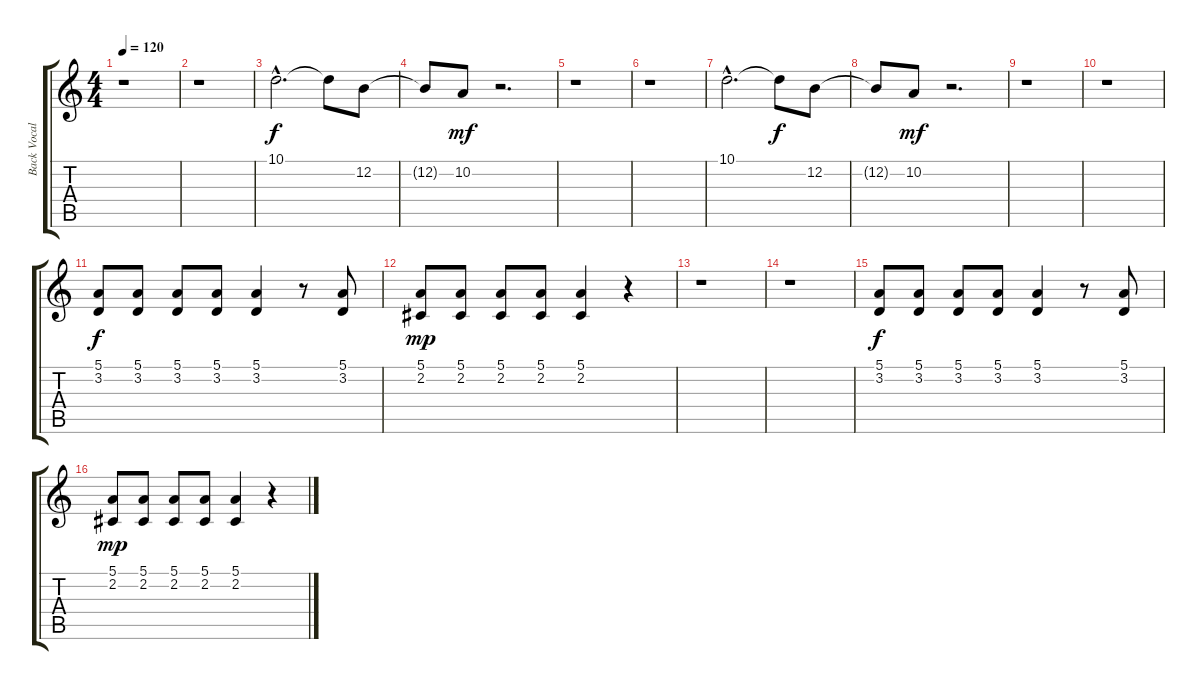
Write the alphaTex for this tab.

\track ("Back Vocals" "Back Vocal") {instrument choiraahs}
\staff {score tabs}
\tuning (E4 B3 G3 D3 A2 E2) {hide}
\ts (4 4)
\tempo 120
\clef g2
\ks c
r.1{dy f} |
r.1 |
10.1{hac}.2{d} 10.1{t}.8 12.2.8 |
12.2{t}.8 10.2.8{dy mf} r.2{d} |
r.1 |
r.1 |
10.1{hac}.2{d} 10.1{t}.8{dy f} 12.2.8 |
12.2{t}.8 10.2.8{dy mf} r.2{d} |
r.1 |
r.1 |
(5.1 3.2).8{dy f} (5.1 3.2).8 (5.1 3.2).8 (5.1 3.2).8 (5.1 3.2).4 r.8 (5.1 3.2).8 |
(5.1 2.2).8{dy mp} (5.1 2.2).8 (5.1 2.2).8 (5.1 2.2).8 (5.1 2.2).4 r.4 |
r.1 |
r.1 |
(5.1 3.2).8{dy f} (5.1 3.2).8 (5.1 3.2).8 (5.1 3.2).8 (5.1 3.2).4 r.8 (5.1 3.2).8 |
(5.1 2.2).8{dy mp} (5.1 2.2).8 (5.1 2.2).8 (5.1 2.2).8 (5.1 2.2).4 r.4
